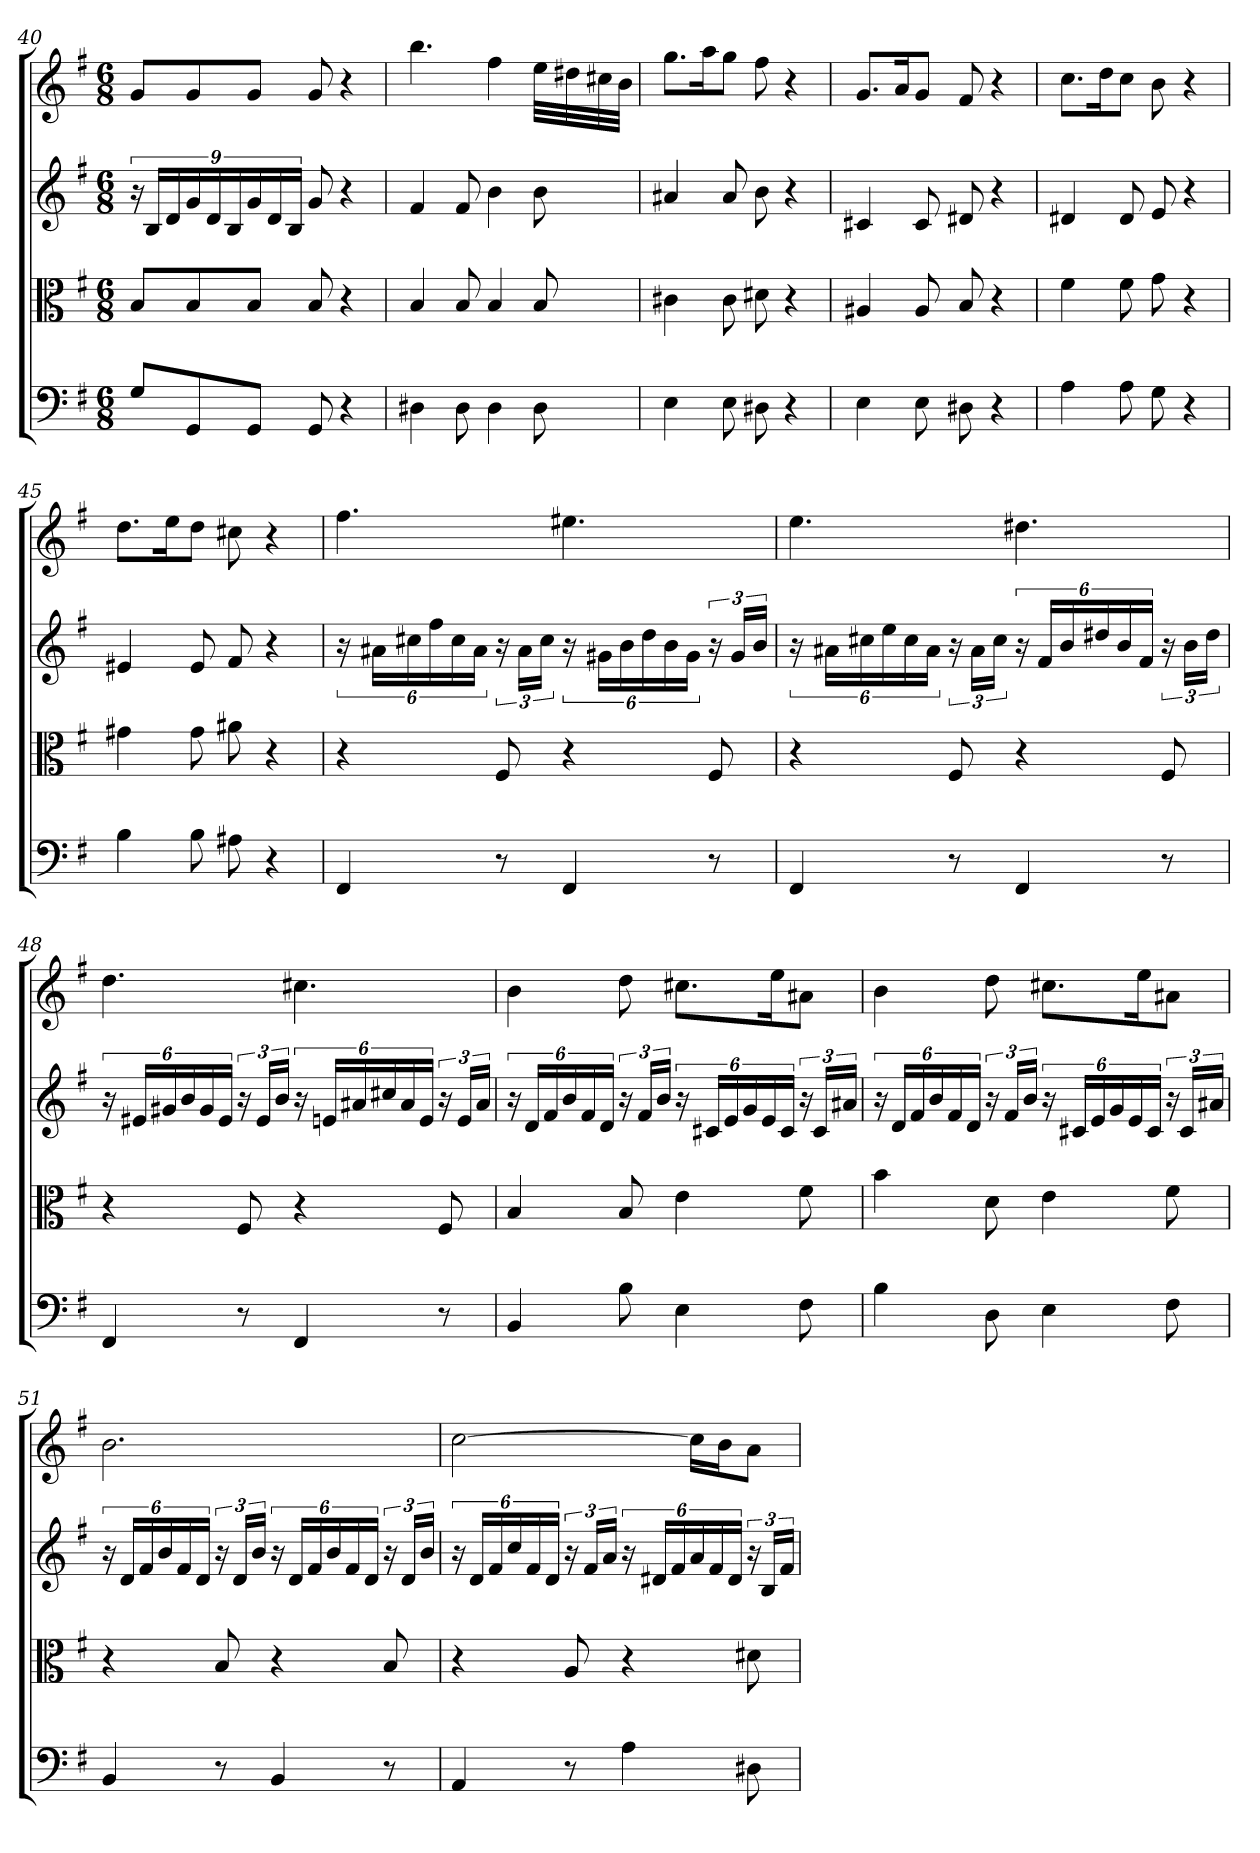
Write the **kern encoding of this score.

**kern	**kern	**kern	**kern
*part4	*part3	*part2	*part1
*staff4	*staff3	*staff2	*staff1
*clefF4	*clefC3	*	*
*k[f#]	*k[f#]	*k[f#]	*k[f#]
*e:	*e:	*e:	*e:
*M6/8	*M6/8	*M6/8	*M6/8
=40	=40	=40	=40
8G/L	8B/L	24r	8gL
.	.	24BLL	.
.	.	24d	.
8GG/	8B/	24g	8g
.	.	24d	.
.	.	24B	.
8GG/J	8B/J	24g	8gJ
.	.	24d	.
.	.	24BJJ	.
8GG	8B	8g	8g
4r	4r	4r	4r
=41	=41	=41	=41
4D#X	4B	4f#	4.bb
8D#	8B	8f#	.
4D#	4B	4b	4ff#
8D#	8B	8b	32eeLLL
.	.	.	32dd#X
.	.	.	32cc#X
.	.	.	32bJJJ
=42	=42	=42	=42
4E	4c#X	4a#X	8.ggL
.	.	.	16aaK
8E	8c#	8a#	8ggJ
8D#X	8d#X	8b	8ff#
4r	4r	4r	4r
=43	=43	=43	=43
4E	4A#X	4c#X	8.gL
.	.	.	16aK
8E	8A#	8c#	8gJ
8D#X	8B	8d#X	8f#
4r	4r	4r	4r
=44	=44	=44	=44
4A	4f#	4d#X	8.ccL
.	.	.	16ddK
8A	8f#	8d#	8ccJ
8G	8g	8e	8b
4r	4r	4r	4r
=45	=45	=45	=45
4B	4g#X	4e#X	8.ddL
.	.	.	16eeK
8B	8g#	8e#	8ddJ
8A#X	8a#X	8f#	8cc#X
4r	4r	4r	4r
=46	=46	=46	=46
4FF#	4r	24r	4.ff#
.	.	24a#XLL	.
.	.	24cc#X	.
.	.	24ff#	.
.	.	24cc#	.
.	.	24a#JJ	.
8r	8F#	24r	.
.	.	24a#LL	.
.	.	24cc#JJ	.
4FF#	4r	24r	4.ee#X
.	.	24g#XLL	.
.	.	24b	.
.	.	24dd	.
.	.	24b	.
.	.	24g#JJ	.
8r	8F#	24r	.
.	.	24g#LL	.
.	.	24bJJ	.
=47	=47	=47	=47
4FF#	4r	24r	4.ee
.	.	24a#XLL	.
.	.	24cc#X	.
.	.	24ee	.
.	.	24cc#	.
.	.	24a#JJ	.
8r	8F#	24r	.
.	.	24a#LL	.
.	.	24cc#JJ	.
4FF#	4r	24r	4.dd#X
.	.	24f#LL	.
.	.	24b	.
.	.	24dd#X	.
.	.	24b	.
.	.	24f#JJ	.
8r	8F#	24r	.
.	.	24bLL	.
.	.	24dd#JJ	.
=48	=48	=48	=48
4FF#	4r	24r	4.dd
.	.	24e#XLL	.
.	.	24g#X	.
.	.	24b	.
.	.	24g#	.
.	.	24e#JJ	.
8r	8F#	24r	.
.	.	24e#LL	.
.	.	24bJJ	.
4FF#	4r	24r	4.cc#X
.	.	24enLL	.
.	.	24a#X	.
.	.	24cc#X	.
.	.	24a#	.
.	.	24eJJ	.
8r	8F#	24r	.
.	.	24eLL	.
.	.	24a#JJ	.
=49	=49	=49	=49
4BB	4B	24r	4b
.	.	24dLL	.
.	.	24f#	.
.	.	24b	.
.	.	24f#	.
.	.	24dJJ	.
8B	8B	24r	8dd
.	.	24f#LL	.
.	.	24bJJ	.
4E	4e	24r	8.cc#XL
.	.	24c#XLL	.
.	.	24e	.
.	.	24g	.
.	.	24e	.
.	.	.	16eeK
.	.	24c#JJ	.
8F#	8f#	24r	8a#XJ
.	.	24c#LL	.
.	.	24a#XJJ	.
=50	=50	=50	=50
4B	4b	24r	4b
.	.	24dLL	.
.	.	24f#	.
.	.	24b	.
.	.	24f#	.
.	.	24dJJ	.
8D	8d	24r	8dd
.	.	24f#LL	.
.	.	24bJJ	.
4E	4e	24r	8.cc#XL
.	.	24c#XLL	.
.	.	24e	.
.	.	24g	.
.	.	24e	.
.	.	.	16eeK
.	.	24c#JJ	.
8F#	8f#	24r	8a#XJ
.	.	24c#LL	.
.	.	24a#XJJ	.
=51	=51	=51	=51
4BB	4r	24r	2.b
.	.	24dLL	.
.	.	24f#	.
.	.	24b	.
.	.	24f#	.
.	.	24dJJ	.
8r	8B	24r	.
.	.	24dLL	.
.	.	24bJJ	.
4BB	4r	24r	.
.	.	24dLL	.
.	.	24f#	.
.	.	24b	.
.	.	24f#	.
.	.	24dJJ	.
8r	8B	24r	.
.	.	24dLL	.
.	.	24bJJ	.
=52	=52	=52	=52
4AA	4r	24r	[2cc
.	.	24dLL	.
.	.	24f#	.
.	.	24cc	.
.	.	24f#	.
.	.	24dJJ	.
8r	8A	24r	.
.	.	24f#LL	.
.	.	24aJJ	.
4A	4r	24r	.
.	.	24d#XLL	.
.	.	24f#	.
.	.	24a	16ccLL]
.	.	24f#	.
.	.	.	16bJ
.	.	24d#JJ	.
8D#X	8d#X	24r	8aJ
.	.	24BLL	.
.	.	24f#JJ	.
=	=	=	=
*-	*-	*-	*-
